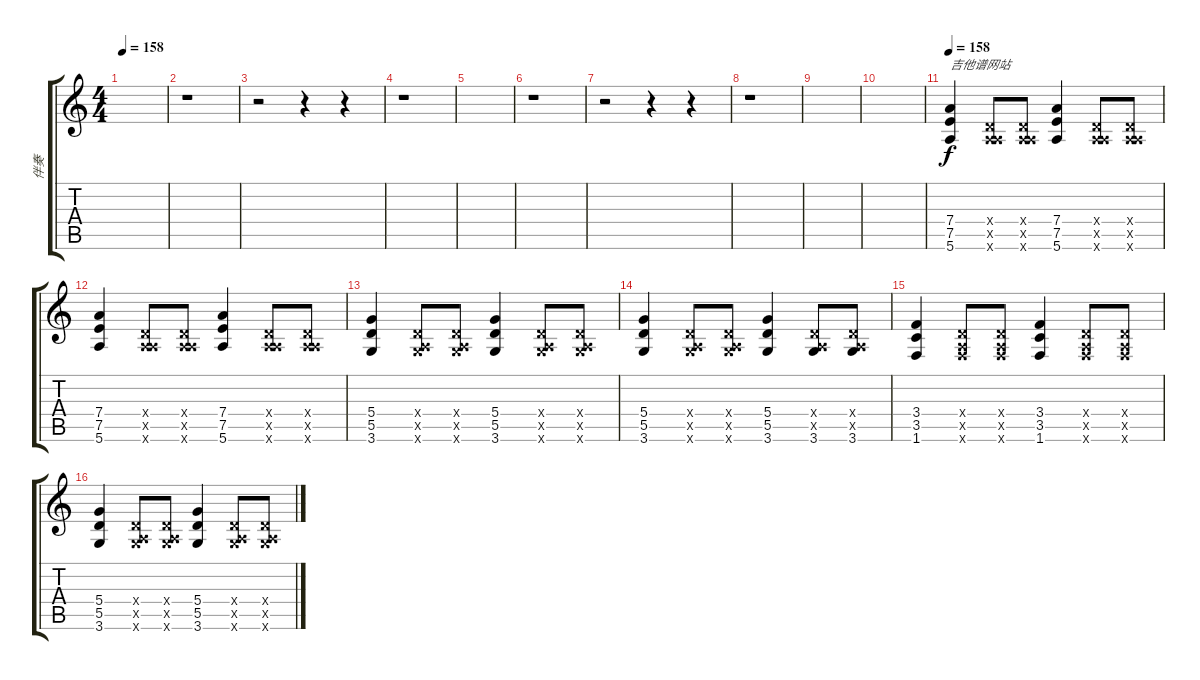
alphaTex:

\track ("伴奏" "伴奏") {instrument distortionguitar}
\staff {score tabs}
\tuning (E4 B3 G3 D3 A2 E2) {hide}
\ts (4 4)
\tempo 158
\tempo 155
\tempo 158
\clef g2
\ks c
|
r.1 |
r.2 r.4 r.4 |
r.1 |
|
r.1 |
r.2 r.4 r.4 |
r.1 |
|
|
\tempo 158
(7.4 7.5 5.6).4{txt "吉他谱网站"} (0.4{x} 0.5{x} 5.6{x}).8 (0.4{x} 0.5{x} 5.6{x}).8 (7.4 7.5 5.6).4 (0.4{x} 0.5{x} 5.6{x}).8 (0.4{x} 0.5{x} 5.6{x}).8 |
(7.4 7.5 5.6).4 (0.4{x} 0.5{x} 5.6{x}).8 (0.4{x} 0.5{x} 5.6{x}).8 (7.4 7.5 5.6).4 (0.4{x} 0.5{x} 5.6{x}).8 (0.4{x} 0.5{x} 5.6{x}).8 |
(5.4 5.5 3.6).4 (0.4{x} 0.5{x} 3.6{x}).8 (0.4{x} 0.5{x} 3.6{x}).8 (5.4 5.5 3.6).4 (0.4{x} 0.5{x} 3.6{x}).8 (0.4{x} 0.5{x} 3.6{x}).8 |
(5.4 5.5 3.6).4 (0.4{x} 0.5{x} 3.6{x}).8 (0.4{x} 0.5{x} 3.6{x}).8 (5.4 5.5 3.6).4 (0.4{x} 0.5{x} 3.6).8 (0.4{x} 0.5{x} 3.6).8 |
(3.4 3.5 1.6).4 (0.4{x} 0.5{x} 1.6{x}).8 (0.4{x} 0.5{x} 1.6{x}).8 (3.4 3.5 1.6).4 (0.4{x} 0.5{x} 1.6{x}).8 (0.4{x} 0.5{x} 1.6{x}).8 |
(5.4 5.5 3.6).4 (0.4{x} 0.5{x} 3.6{x}).8 (0.4{x} 0.5{x} 3.6{x}).8 (5.4 5.5 3.6).4 (0.4{x} 0.5{x} 3.6{x}).8 (0.4{x} 0.5{x} 3.6{x}).8
